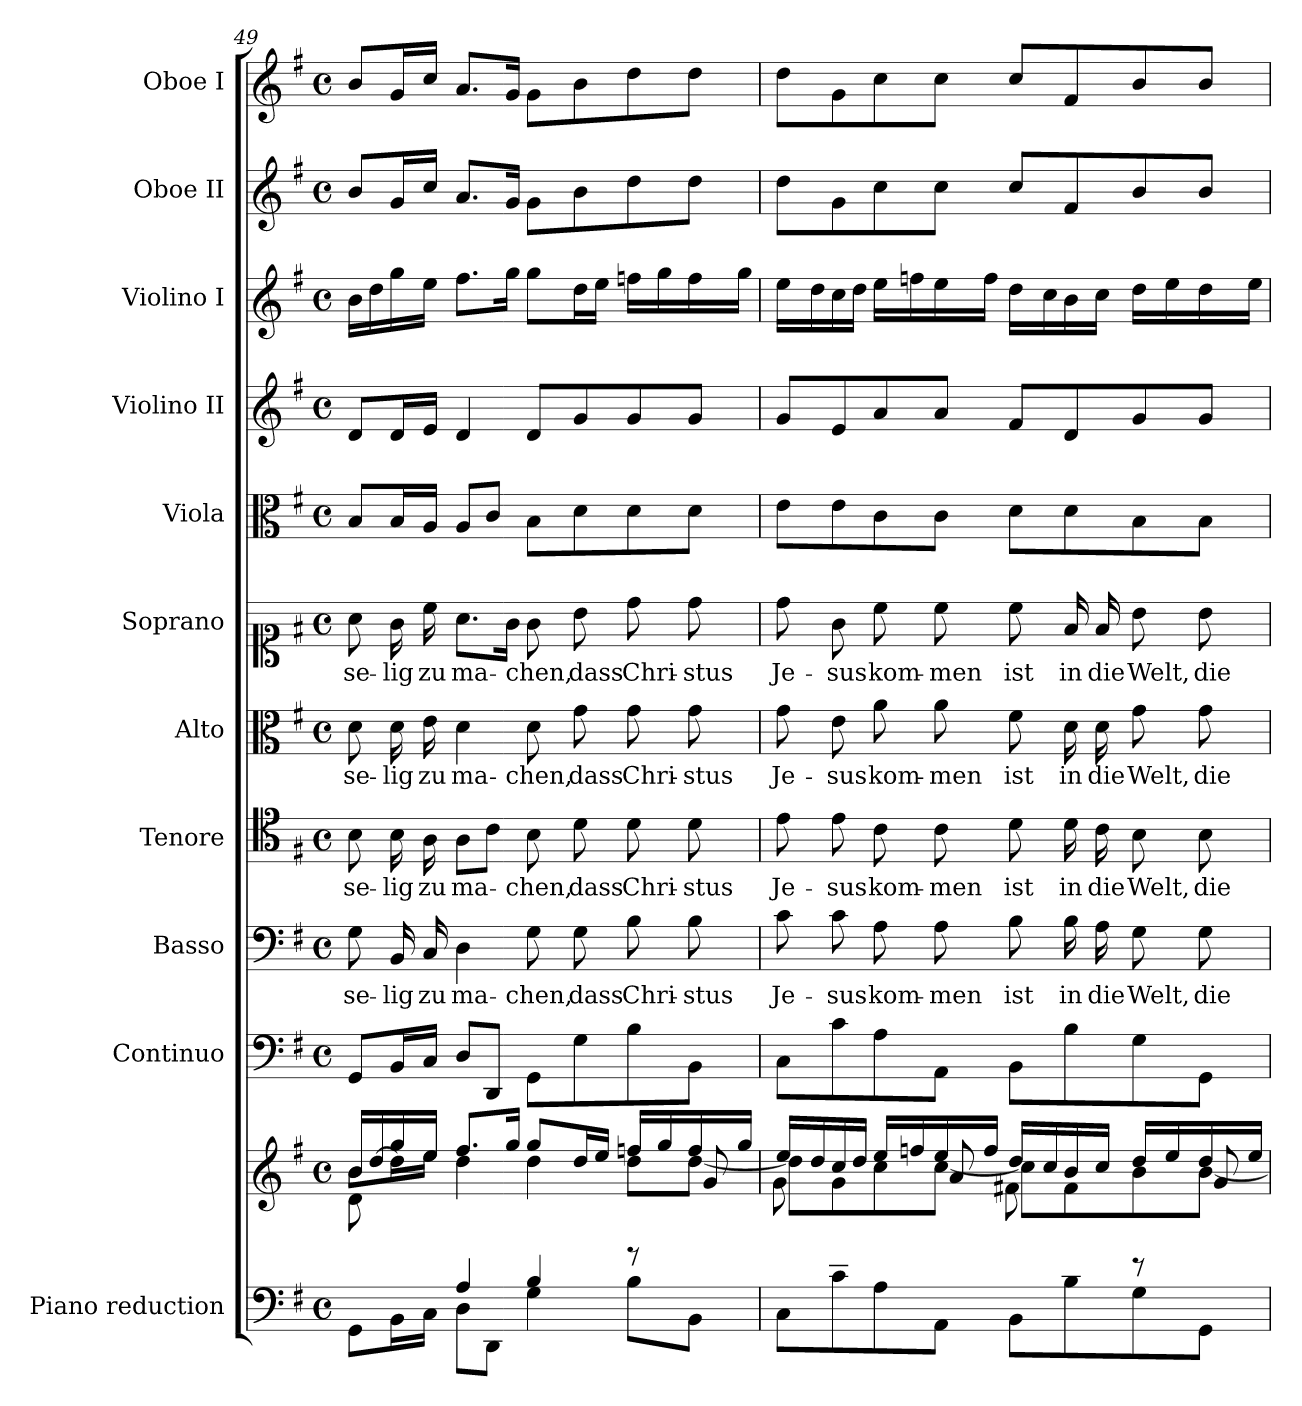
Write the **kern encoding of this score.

**kern	**kern	**kern	**kern	**text	**kern	**text	**kern	**text	**kern	**text	**kern	**kern	**kern	**kern	**kern
*part11	*part11	*part10	*part9	*part9	*part8	*part8	*part7	*part7	*part6	*part6	*part5	*part4	*part3	*part2	*part1
*staff12	*staff11	*staff10	*staff9	*staff9	*staff8	*staff8	*staff7	*staff7	*staff6	*staff6	*staff5	*staff4	*staff3	*staff2	*staff1
*I"Piano reduction	*	*I"Continuo	*I"Basso	*	*I"Tenore	*	*I"Alto	*	*I"Soprano	*	*I"Viola	*I"Violino II	*I"Violino I	*I"Oboe II	*I"Oboe I
*I'Pno	*	*	*	*	*	*	*	*	*	*	*	*	*	*I'Ob	*I'Ob
!!LO:PB:g=z
*clefF4	*clefG2	*clefF4	*clefF4	*	*clefC4	*	*clefC3	*	*clefC1	*	*clefC3	*clefG2	*clefG2	*clefG2	*clefG2
*k[f#]	*k[f#]	*k[f#]	*k[f#]	*	*k[f#]	*	*k[f#]	*	*k[f#]	*	*k[f#]	*k[f#]	*k[f#]	*k[f#]	*k[f#]
*M4/4	*M4/4	*M4/4	*M4/4	*	*M4/4	*	*M4/4	*	*M4/4	*	*M4/4	*M4/4	*M4/4	*M4/4	*M4/4
*met(c)	*met(c)	*met(c)	*met(c)	*	*met(c)	*	*met(c)	*	*met(c)	*	*met(c)	*met(c)	*met(c)	*met(c)	*met(c)
=49	=49	=49	=49	=49	=49	=49	=49	=49	=49	=49	=49	=49	=49	=49	=49
*^	*^	*	*	*	*	*	*	*	*	*	*	*	*	*	*
*	*	*	*^	*	*	*	*	*	*	*	*	*	*	*	*	*	*
!	!	!	!	!	!	!	!LO:LY:b	!	!LO:LY:b	!	!LO:LY:b	!	!LO:LY:b	!	!	!	!	!
8ryy	8GG\L	16b/LL	8b\L	8d\L	8GG/L	8G\	se-	8B\	se-	8d\	se-	8a\	se-	8B/L	8d/L	16b\LL	8b/L	8b/L
.	.	[<16dd/	.	.	.	.	.	.	.	.	.	.	.	.	.	16dd\	.	.
!	!	!	!	!	!	!	!LO:LY:b	!	!LO:LY:b	!	!LO:LY:b	!	!LO:LY:b	!	!	!	!	!
16B/L	16BB\L	16gg/	16dd\L]	2.ryy	16BB/L	16BB/	-lig	16B\	-lig	16d\	-lig	16g\	-lig	16B/L	16d/L	16gg\	16g/L	16g/L
!	!	!	!	!	!	!	!LO:LY:b	!	!LO:LY:b	!	!LO:LY:b	!	!LO:LY:b	!	!	!	!	!
16A/JJ	16C\JJ	16ee/JJ	16ee\JJ	.	16C/JJ	16C/	zu	16A\	zu	16e\	zu	16cc\	zu	16A/JJ	16e/JJ	16ee\JJ	16cc/JJ	16cc/JJ
!	!	!	!	!	!	!	!LO:LY:b	!	!LO:LY:b	!	!LO:LY:b	!	!LO:LY:b	!	!	!	!	!
4A/	8D\L	8.ff#/L	4dd\	.	8D/L	4D\	ma-	8A\L	ma-	4d\	ma-	8.a\L	ma-	8A/L	4d/	8.ff#\L	8.a/L	8.a/L
.	8DD\J	.	.	.	8DD/J	.	.	8c\J	.	.	.	.	.	8c/J	.	.	.	.
.	.	16gg/Jk	.	.	.	.	.	.	.	.	.	16g\Jk	.	.	.	16gg\Jk	16g/Jk	16g/Jk
!	!	!	!	!	!	!	!LO:LY:b	!	!LO:LY:b	!	!LO:LY:b	!	!LO:LY:b	!	!	!	!	!
4B/	4G\	8gg/L	4dd\	.	8GG\L	8G\	-chen,	8B\	-chen,	8d\	-chen,	8g\	-chen,	8B\L	8d/L	8gg\L	8g\L	8g\L
!	!	!	!	!	!	!	!LO:LY:b	!	!LO:LY:b	!	!LO:LY:b	!	!LO:LY:b	!	!	!	!	!
.	.	16dd/L	.	.	8G\	8G\	dass	8d\	dass	8g\	dass	8b\	dass	8d\	8g/	16dd\L	8b\	8b\
.	.	16ee/JJ	.	.	.	.	.	.	.	.	.	.	.	.	.	16ee\JJ	.	.
!	!	!	!	!	!	!	!LO:LY:b	!	!LO:LY:b	!	!LO:LY:b	!	!LO:LY:b	!	!	!	!	!
8r	8B\L	16ffn/LL	8dd\L	.	8B\	8B\	Chri-	8d\	Chri-	8g\	Chri-	8dd\	Chri-	8d\	8g/	16ffn\LL	8dd\	8dd\
.	.	16gg/	.	.	.	.	.	.	.	.	.	.	.	.	.	16gg\	.	.
!	!	!	!	!	!	!	!LO:LY:b	!	!LO:LY:b	!	!LO:LY:b	!	!LO:LY:b	!	!	!	!	!
8ryy	8BB\J	16ff/	[8dd\J	8g/	8BB\J	8B\	-stus	8d\	-stus	8g\	-stus	8dd\	-stus	8d\J	8g/J	16ff\	8dd\J	8dd\J
.	.	16gg/JJ	.	.	.	.	.	.	.	.	.	.	.	.	.	16gg\JJ	.	.
=50	=50	=50	=50	=50	=50	=50	=50	=50	=50	=50	=50	=50	=50	=50	=50	=50	=50	=50
!	!	!	!	!	!	!	!LO:LY:b	!	!LO:LY:b	!	!LO:LY:b	!	!LO:LY:b	!	!	!	!	!
8ryy	8C\L	16ee/LL	8dd\L]	8g\L	8C\L	8c\	Je-	8e\	Je-	8g\	Je-	8dd\	Je-	8e\L	8g/L	16ee\LL	8dd\L	8dd\L
.	.	16dd/	.	.	.	.	.	.	.	.	.	.	.	.	.	16dd\	.	.
!	!	!	!	!	!	!	!LO:LY:b	!	!LO:LY:b	!	!LO:LY:b	!	!LO:LY:b	!	!	!	!	!
8e/J	8c\	16cc/	8g\	4ryy	8c\	8c\	-sus	8e\	-sus	8e\	-sus	8g\	-sus	8e\	8e/	16cc\	8g\	8g\
.	.	16dd/JJ	.	.	.	.	.	.	.	.	.	.	.	.	.	16dd\JJ	.	.
!	!	!	!	!	!	!	!LO:LY:b	!	!LO:LY:b	!	!LO:LY:b	!	!LO:LY:b	!	!	!	!	!
8r	8A\	16ee/LL	8cc\	.	8A\	8A\	kom-	8c\	kom-	8a\	kom-	8cc\	kom-	8c\	8a/	16ee\LL	8cc\	8cc\
.	.	16ffn/	.	.	.	.	.	.	.	.	.	.	.	.	.	16ffn\	.	.
!	!	!	!	!	!	!	!LO:LY:b	!	!LO:LY:b	!	!LO:LY:b	!	!LO:LY:b	!	!	!	!	!
4ryy	8AA\J	16ee/	[8cc\J	8a/	8AA\J	8A\	-men	8c\	-men	8a\	-men	8cc\	-men	8c\J	8a/J	16ee\	8cc\J	8cc\J
.	.	16ff/JJ	.	.	.	.	.	.	.	.	.	.	.	.	.	16ff\JJ	.	.
!	!	!	!	!	!	!	!LO:LY:b	!	!LO:LY:b	!	!LO:LY:b	!	!LO:LY:b	!	!	!	!	!
.	8BB\L	16dd/LL	8cc\L]	8f#X\L	8BB\L	8B\	ist	8d\	ist	8f#\	ist	8cc\	ist	8d\L	8f#/L	16dd\LL	8cc/L	8cc/L
.	.	16cc/	.	.	.	.	.	.	.	.	.	.	.	.	.	16cc\	.	.
!	!	!	!	!	!	!	!LO:LY:b	!	!LO:LY:b	!	!LO:LY:b	!	!LO:LY:b	!	!	!	!	!
8d/J	8B\	16b/	8f#\	4ryy	8B\	16B\	in	16d\	in	16d\	in	16f#/	in	8d\	8d/	16b\	8f#/	8f#/
!	!	!	!	!	!	!	!LO:LY:b	!	!LO:LY:b	!	!LO:LY:b	!	!LO:LY:b	!	!	!	!	!
.	.	16cc/JJ	.	.	.	16A\	die	16c\	die	16d\	die	16f#/	die	.	.	16cc\JJ	.	.
!	!	!	!	!	!	!	!LO:LY:b	!	!LO:LY:b	!	!LO:LY:b	!	!LO:LY:b	!	!	!	!	!
8r	8G\	16dd/LL	8b\	.	8G\	8G\	Welt,	8B\	Welt,	8g\	Welt,	8b\	Welt,	8B\	8g/	16dd\LL	8b/	8b/
.	.	16ee/	.	.	.	.	.	.	.	.	.	.	.	.	.	16ee\	.	.
!	!	!	!	!	!	!	!LO:LY:b	!	!LO:LY:b	!	!LO:LY:b	!	!LO:LY:b	!	!	!	!	!
8ryy	8GG\J	16dd/	[8b\J	8g/	8GG\J	8G\	die	8B\	die	8g\	die	8b\	die	8B\J	8g/J	16dd\	8b/J	8b/J
.	.	16ee/JJ	.	.	.	.	.	.	.	.	.	.	.	.	.	16ee\JJ	.	.
*v	*v	*	*	*	*	*	*	*	*	*	*	*	*	*	*	*	*	*
*	*v	*v	*v	*	*	*	*	*	*	*	*	*	*	*	*	*	*
=	=	=	=	=	=	=	=	=	=	=	=	=	=	=	=
*-	*-	*-	*-	*-	*-	*-	*-	*-	*-	*-	*-	*-	*-	*-	*-
